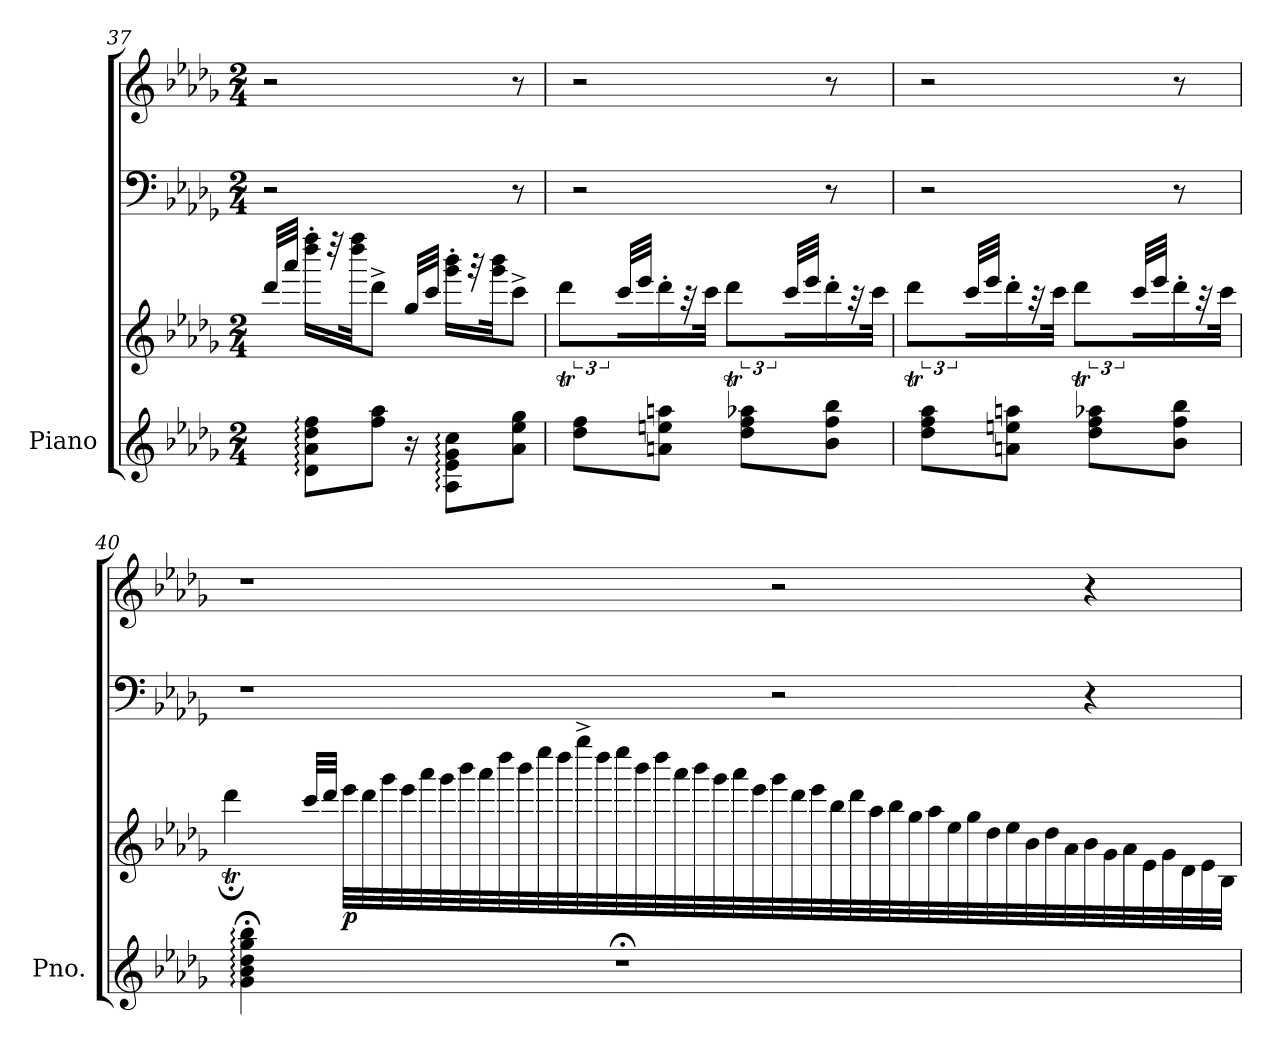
**kern	**kern	**kern	**kern	**dynam
*part1	*part1	*part1	*part1	*part1
*staff4	*staff3	*staff2	*staff1	*staff1/2/3/4
*I"Piano	*	*	*	*
*I'Pno.	*	*	*	*
*clefG2	*clefG2	*clefF4	*clefG2	*
*k[b-e-a-d-g-]	*k[b-e-a-d-g-]	*k[b-e-a-d-g-]	*k[b-e-a-d-g-]	*
*M2/4	*M2/4	*M2/4	*M2/4	*
=37	=37	=37	=37	=37
16ryy	32ddd-/LLL	2r	2r	.
.	32aaa-/JJJ	.	.	.
8d-\: 8a-\: 8dd-\: 8ff\:L	16dddd-\' 16ffff\'LL	.	.	.
.	32r	.	.	.
.	32dddd-\ 32ffff\JK	.	.	.
8ff\ 8aa-\J	8ddd-^\J	.	.	.
16r	32gg-/LLL	.	.	.
.	32ccc/JJJ	.	.	.
8A-\: 8e-\: 8g-\: 8cc\:L	16ggg-\' 16bbb-\'LL	.	.	.
.	32r	.	.	.
.	32ggg-\ 32bbb-\JK	.	.	.
8a-\ 8ee-\ 8gg-\J	8ccc^\J	8r	8r	.
=38	=38	=38	=38	=38
*	*^	*	*	*
8dd-\ 8ff\L	24.cccyy	8ddd-T\L	2r	2r	.
.	24.ddd-yy	.	.	.	.
16ryy	32ccc/LLL	16ryy	.	.	.
.	32eee-/JJJ	.	.	.	.
8an\ 8een\ 8aan\J	16ryy	16ddd-'\L	.	.	.
.	16ryy	32r	.	.	.
.	.	32ccc\JJk	.	.	.
8dd-\ 8ff\ 8aa-X\L	24.cccyy	8ddd-T\L	.	.	.
.	24.ddd-yy	.	.	.	.
16ryy	32ccc/LLL	16ryy	.	.	.
.	32eee-/JJJ	.	.	.	.
8b-\ 8ff\ 8bb-\J	16ryy	16ddd-'\L	8r	8r	.
.	16ryy	32r	.	.	.
.	.	32ccc\JJk	.	.	.
!!LO:LB:g=z
=39	=39	=39	=39	=39	=39
8dd-\ 8ff\ 8aa-\L	24.cccyy	8ddd-T\L	2r	2r	.
.	24.ddd-yy	.	.	.	.
16ryy	32ccc/LLL	16ryy	.	.	.
.	32eee-/JJJ	.	.	.	.
8an\ 8een\ 8aan\J	16ryy	16ddd-'\L	.	.	.
.	16ryy	32r	.	.	.
.	.	32ccc\JJk	.	.	.
8dd-\ 8ff\ 8aa-X\L	24.cccyy	8ddd-T\L	.	.	.
.	24.ddd-yy	.	.	.	.
16ryy	32ccc/LLL	16ryy	.	.	.
.	32eee-/JJJ	.	.	.	.
8b-\ 8ff\ 8bb-\J	16ryy	16ddd-'\L	8r	8r	.
.	16ryy	32r	.	.	.
.	.	32ccc\JJk	.	.	.
=40	=40	=40	=40	=40	=40
4g-\;<: 4b-\;<: 4dd-\;<: 4gg-\;<: 4bb-\;<:	12.ddd-yy	4ddd-;<T\	1r	1r	.
.	12.eee-yy	.	.	.	.
4ryy	2ryy	32ccc/LLL	.	.	.
.	.	32ddd-/JJJ	.	.	.
!	!	!	!	!	!LO:DY:b=3
.	.	32eee-\LLL	.	.	p
.	.	32ddd-\	.	.	.
.	.	32ggg-\	.	.	.
.	.	32eee-\	.	.	.
.	.	32aaa-\	.	.	.
.	.	32ggg-\	.	.	.
8ryy	.	32bbb-\	.	.	.
.	.	32aaa-\	.	.	.
.	.	32dddd-\	.	.	.
.	.	32bbb-\	.	.	.
8ryy	.	32eeee-\	.	.	.
.	.	32dddd-\	.	.	.
.	.	32gggg-^\	.	.	.
.	.	32dddd-\	.	.	.
1r;<	1ryy	32eeee-\	.	.	.
.	.	32bbb-\	.	.	.
.	.	32dddd-\	.	.	.
.	.	32aaa-\	.	.	.
.	.	32bbb-\	.	.	.
.	.	32ggg-\	.	.	.
.	.	32aaa-\	.	.	.
.	.	32eee-\	.	.	.
.	.	32ggg-\	2r	2r	.
.	.	32ddd-\	.	.	.
.	.	32eee-\	.	.	.
.	.	32bb-\	.	.	.
.	.	32ddd-\	.	.	.
.	.	32aa-\	.	.	.
.	.	32bb-\	.	.	.
.	.	32gg-\	.	.	.
.	.	32aa-\	.	.	.
.	.	32ee-\	.	.	.
.	.	32gg-\	.	.	.
.	.	32dd-\	.	.	.
.	.	32ee-\	.	.	.
.	.	32b-\	.	.	.
.	.	32dd-\	.	.	.
.	.	32a-\	.	.	.
.	.	32b-\	4r	4r	.
.	.	32g-\	.	.	.
.	.	32a-\	.	.	.
.	.	32e-\	.	.	.
.	.	32g-\	.	.	.
.	.	32d-\	.	.	.
.	.	32e-\	.	.	.
.	.	32B-\JJJ	.	.	.
*	*v	*v	*	*	*
=	=	=	=	=
*-	*-	*-	*-	*-
